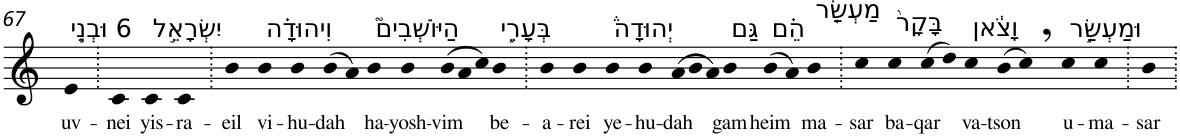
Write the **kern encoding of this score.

**kern	**text
*part1	*part1
*staff1	*staff1
*I"Piano	*
*I'Pno	*
!!LO:PB:g=z
*clefG2	*
*k[]	*
=67	=67
!LO:TX:a:t=6 וּבְנֵ֧י	!
!	!LO:LY:b
4e	uv-
=68.	=68.
!	!LO:LY:b
4c	-nei
!LO:TX:a:t=יִשְׂרָאֵ֣ל	!
!	!LO:LY:b
4c	yis-
!	!LO:LY:b
4c	-ra-
=69.	=69.
!	!LO:LY:b
4b	-eil
!LO:TX:a:t=וִיהוּדָ֗ה	!
!	!LO:LY:b
4b	vi-
!	!LO:LY:b
4b	-hu-
!	!LO:LY:b
(>8b	-dah
8a)	.
!LO:TX:a:t=הַיּוֹשְׁבִים֮	!
!	!LO:LY:b
4b	ha-
!	!LO:LY:b
4b	-yosh-
*Xtuplet	*
!	!LO:LY:b
(>12b	-vim
12a	.
12cc)	.
!LO:TX:a:t=בְּעָרֵ֣י	!
!	!LO:LY:b
4b	be-
=70.	=70.
!	!LO:LY:b
4b	-a-
!	!LO:LY:b
4b	-rei
!LO:TX:a:t=יְהוּדָה֒	!
!	!LO:LY:b
4b	ye-
!	!LO:LY:b
4b	-hu-
!	!LO:LY:b
(>12a	-dah
12b	.
12a)	.
!LO:TX:a:t=גַּם	!
!	!LO:LY:b
4b	gam
!LO:TX:a:t=הֵ֗ם	!
!	!LO:LY:b
(>8b	heim
8a)	.
!LO:TX:a:t=מַעְשַׂ֤ר	!
!	!LO:LY:b
4b	ma-
=71.	=71.
!	!LO:LY:b
4cc	-sar
!LO:TX:a:t=בָּקָר֙	!
!	!LO:LY:b
4cc	ba-
!	!LO:LY:b
(>8cc	-qar
8dd)	.
!LO:TX:a:t=וָצֹ֔אן	!
!	!LO:LY:b
4cc	va-
!	!LO:LY:b
(>8b	-tson
8cc,)	.
!LO:TX:a:t=וּמַעְשַׂ֣ר	!
!	!LO:LY:b
4cc	u-
!	!LO:LY:b
4cc	-ma-
=72.	=72.
!	!LO:LY:b
4b	-sar
=.	=.
*-	*-
